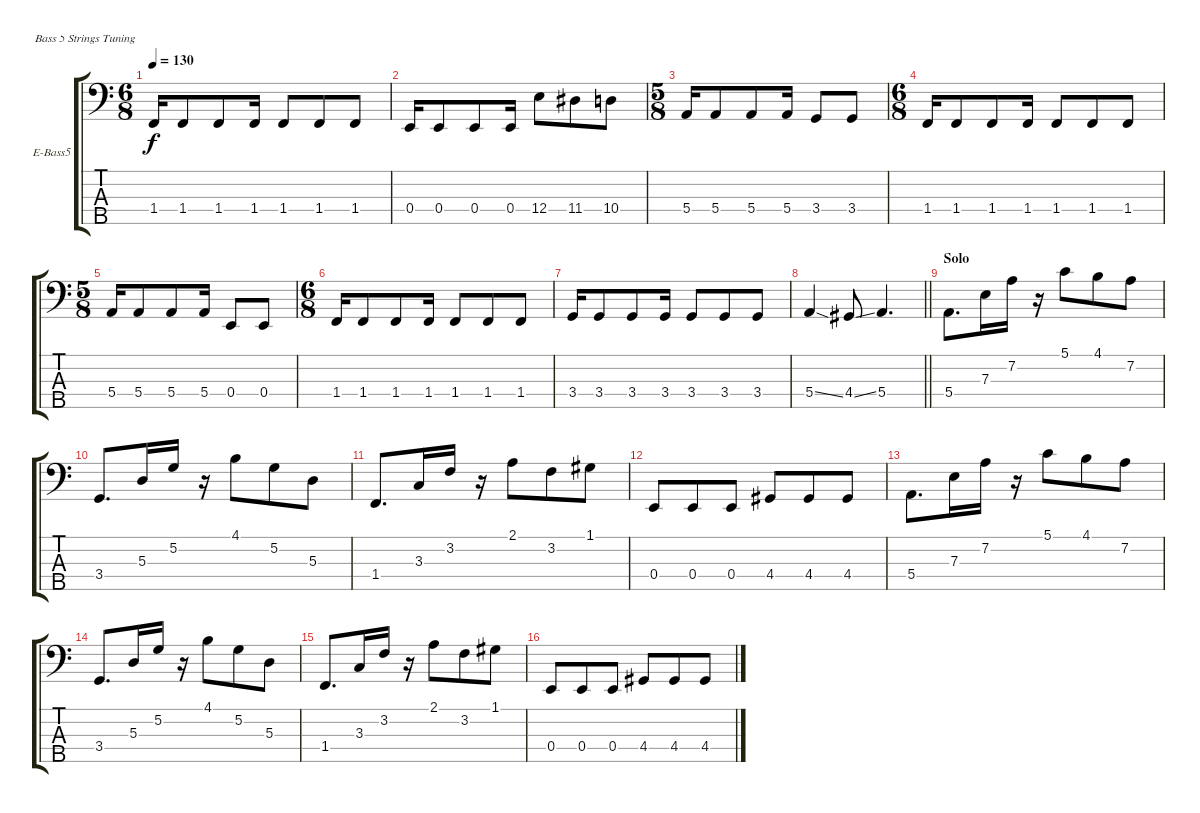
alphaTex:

\bracketExtendMode groupsimilarinstruments
\firstSystemTrackNameOrientation horizontal
\otherSystemsTrackNameOrientation horizontal
\track ("bass (Andrey Stefnuk)" "E-Bass5") {instrument electricbassfinger}
\staff {score tabs}
\tuning (G2 D2 A1 E1 B0)
\ts (6 8)
\beaming (8 3 3)
\tempo 130
\clef f4
\ks aminor
1.4.16{dy f} 1.4.8 1.4.8 1.4.16 1.4.8 1.4.8 1.4.8 |
0.4.16 0.4.8 0.4.8 0.4.16 12.4.8 11.4.8 10.4.8 |
\ts (5 8)
\beaming (8 3 3)
5.4.16 5.4.8 5.4.8 5.4.16 3.4.8 3.4.8 |
\ts (6 8)
\beaming (8 3 3)
1.4.16 1.4.8 1.4.8 1.4.16 1.4.8 1.4.8 1.4.8 |
\ts (5 8)
\beaming (8 3 3)
5.4.16 5.4.8 5.4.8 5.4.16 0.4.8 0.4.8 |
\ts (6 8)
\beaming (8 3 3)
1.4.16 1.4.8 1.4.8 1.4.16 1.4.8 1.4.8 1.4.8 |
3.4.16 3.4.8 3.4.8 3.4.16 3.4.8 3.4.8 3.4.8 |
\barLineRight lightlight
5.4{ss}.4 4.4{ss}.8 5.4.4{d} |
\section ("" "Solo")
5.4.8{d} 7.3.16 7.2.16 r.16 5.1.8 4.1.8 7.2.8 |
3.4.8{d} 5.3.16 5.2.16 r.16 4.1.8 5.2.8 5.3.8 |
1.4.8{d} 3.3.16 3.2.16 r.16 2.1.8 3.2.8 1.1.8 |
0.4.8 0.4.8 0.4.8 4.4.8 4.4.8 4.4.8 |
5.4.8{d} 7.3.16 7.2.16 r.16 5.1.8 4.1.8 7.2.8 |
3.4.8{d} 5.3.16 5.2.16 r.16 4.1.8 5.2.8 5.3.8 |
1.4.8{d} 3.3.16 3.2.16 r.16 2.1.8 3.2.8 1.1.8 |
0.4.8 0.4.8 0.4.8 4.4.8 4.4.8 4.4.8
